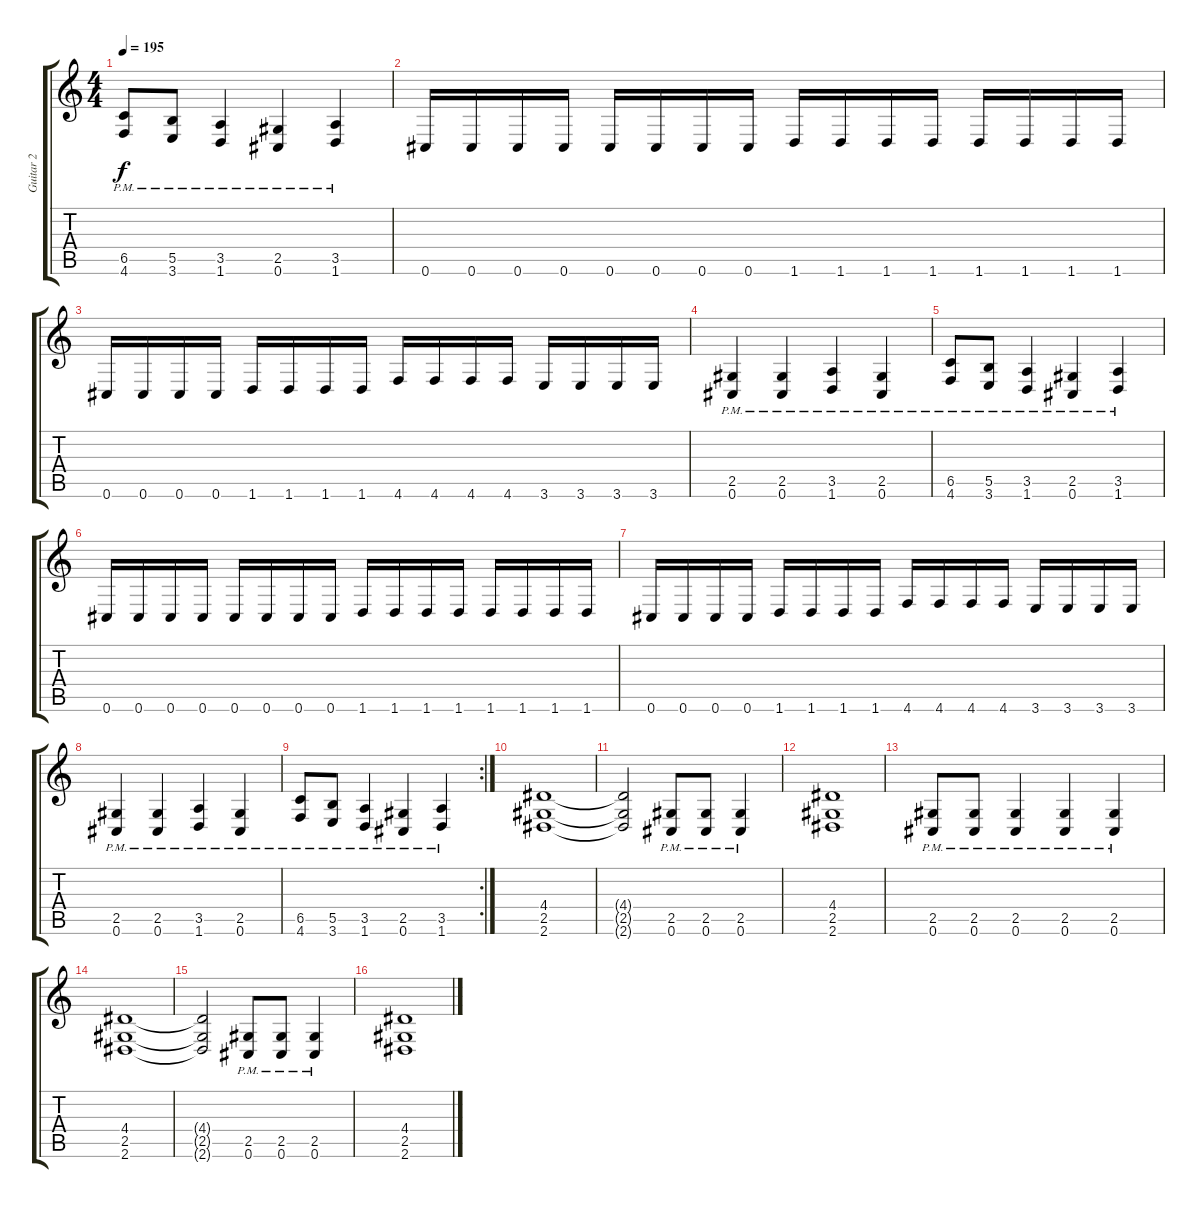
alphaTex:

\track ("Guitar 2" "Guitar 2") {instrument overdrivenguitar}
\staff {score tabs}
\tuning (Db4 Ab3 E3 B2 Gb2 Db2) {hide}
\ts (4 4)
\tempo 195
\clef g2
\ks c
(6.5{pm} 4.6{pm}).8{dy f} (5.5{pm} 3.6{pm}).8 (3.5{pm} 1.6{pm}).4 (2.5{pm} 0.6{pm}).4 (3.5{pm} 1.6{pm}).4 |
0.6.16 0.6.16 0.6.16 0.6.16 0.6.16 0.6.16 0.6.16 0.6.16 1.6.16 1.6.16 1.6.16 1.6.16 1.6.16 1.6.16 1.6.16 1.6.16 |
0.6.16 0.6.16 0.6.16 0.6.16 1.6.16 1.6.16 1.6.16 1.6.16 4.6.16 4.6.16 4.6.16 4.6.16 3.6.16 3.6.16 3.6.16 3.6.16 |
(2.5{pm} 0.6{pm}).4 (2.5{pm} 0.6{pm}).4 (3.5{pm} 1.6{pm}).4 (2.5{pm} 0.6{pm}).4 |
(6.5{pm} 4.6{pm}).8 (5.5{pm} 3.6{pm}).8 (3.5{pm} 1.6{pm}).4 (2.5{pm} 0.6{pm}).4 (3.5{pm} 1.6{pm}).4 |
0.6.16 0.6.16 0.6.16 0.6.16 0.6.16 0.6.16 0.6.16 0.6.16 1.6.16 1.6.16 1.6.16 1.6.16 1.6.16 1.6.16 1.6.16 1.6.16 |
0.6.16 0.6.16 0.6.16 0.6.16 1.6.16 1.6.16 1.6.16 1.6.16 4.6.16 4.6.16 4.6.16 4.6.16 3.6.16 3.6.16 3.6.16 3.6.16 |
(2.5{pm} 0.6{pm}).4 (2.5{pm} 0.6{pm}).4 (3.5{pm} 1.6{pm}).4 (2.5{pm} 0.6{pm}).4 |
\rc 2
(6.5{pm} 4.6{pm}).8 (5.5{pm} 3.6{pm}).8 (3.5{pm} 1.6{pm}).4 (2.5{pm} 0.6{pm}).4 (3.5{pm} 1.6{pm}).4 |
(4.4 2.5 2.6).1 |
(4.4{t} 2.5{t} 2.6{t}).2 (2.5{pm} 0.6{pm}).8 (2.5{pm} 0.6{pm}).8 (2.5{pm} 0.6{pm}).4 |
(4.4 2.5 2.6).1 |
(2.5{pm} 0.6{pm}).8 (2.5{pm} 0.6{pm}).8 (2.5{pm} 0.6{pm}).4 (2.5{pm} 0.6{pm}).4 (2.5{pm} 0.6{pm}).4 |
(4.4 2.5 2.6).1 |
(4.4{t} 2.5{t} 2.6{t}).2 (2.5{pm} 0.6{pm}).8 (2.5{pm} 0.6{pm}).8 (2.5{pm} 0.6{pm}).4 |
(4.4 2.5 2.6).1
